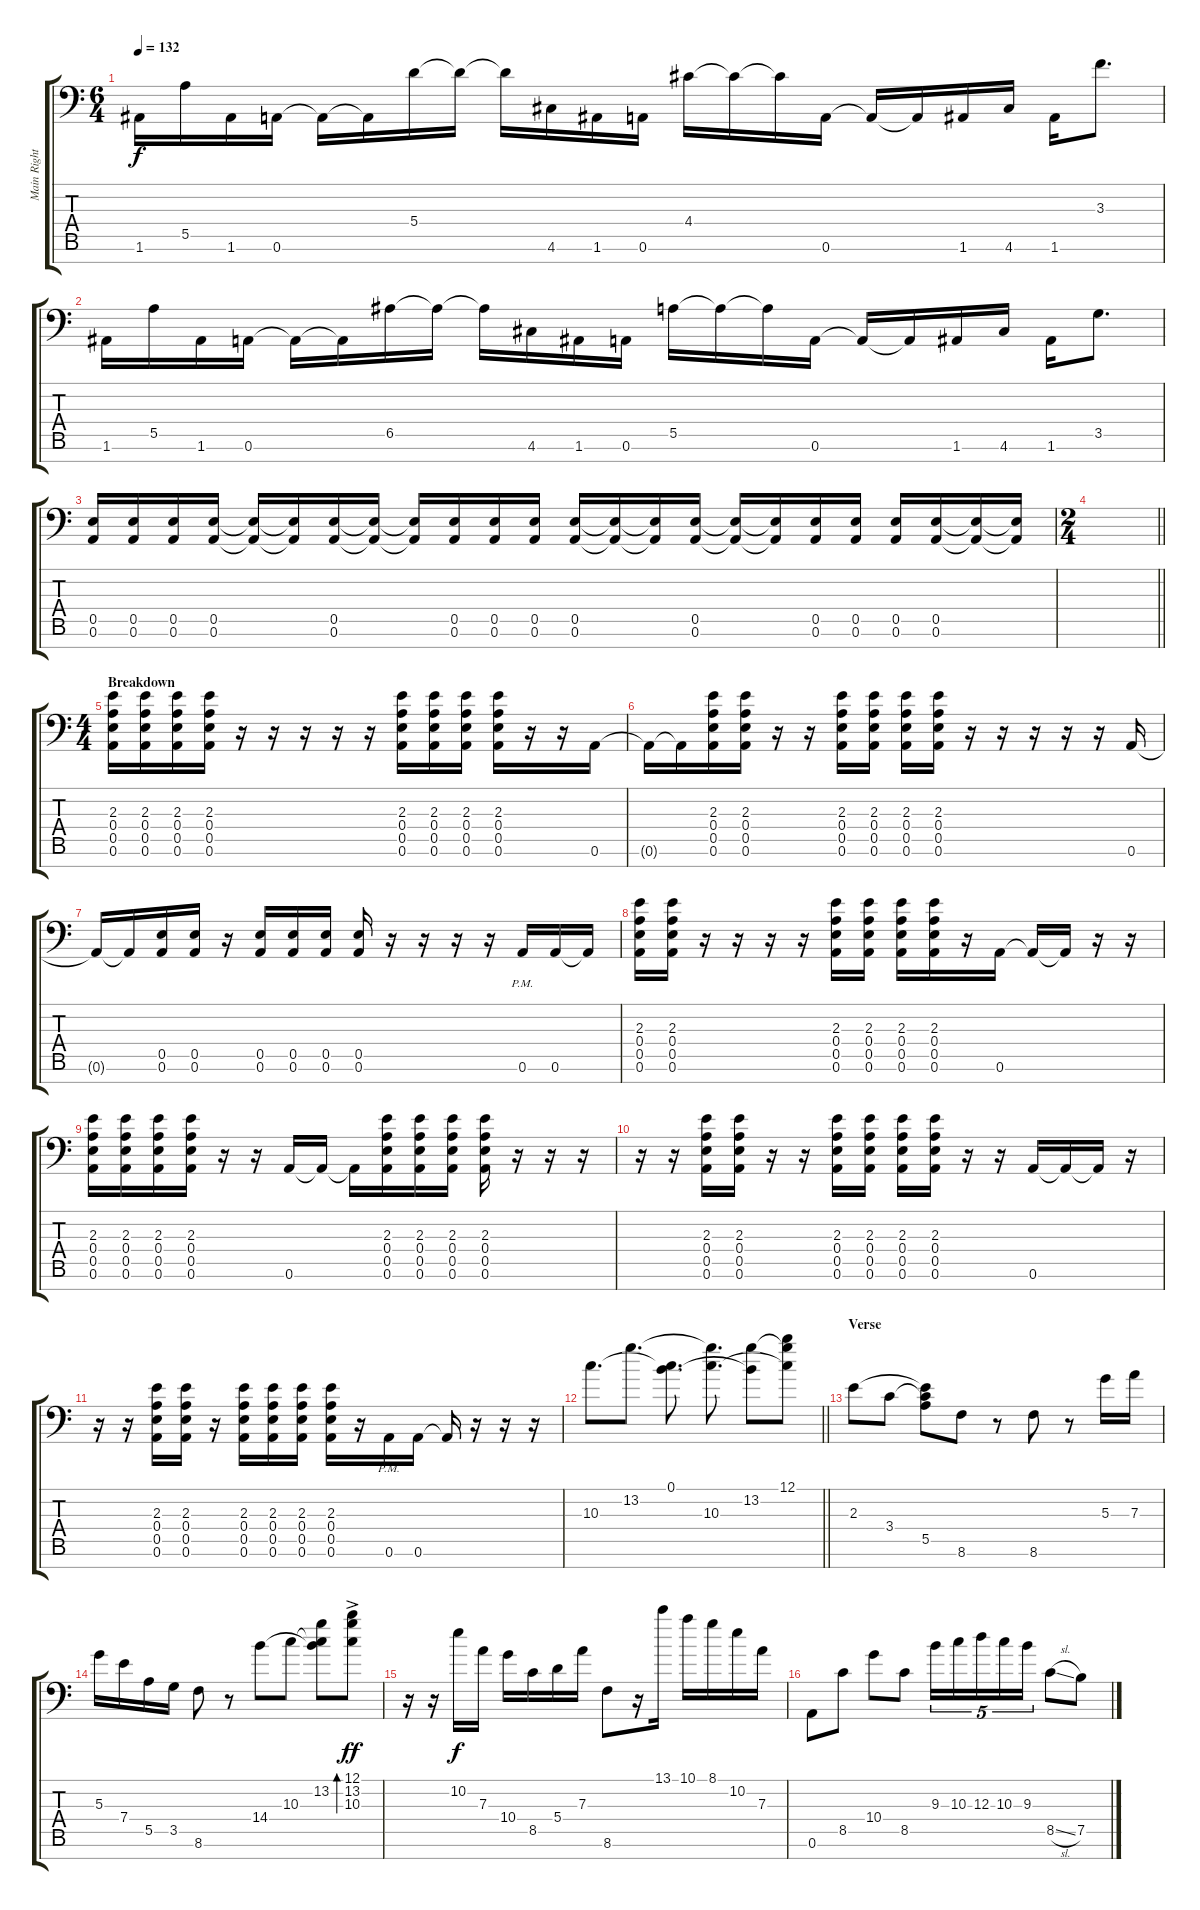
\track ("Main Right" "Main Right") {instrument distortionguitar}
\staff {score tabs}
\tuning (B3 Gb3 D3 A2 E2 A1 E1) {hide}
\ts (6 4)
\tempo 132
\clef f4
\ks c
1.6.16{dy f} 5.5.16 1.6.16 0.6.16 0.6{t}.16 0.6{t}.16 5.4.16 5.4{t}.16 5.4{t}.16 4.6.16 1.6.16 0.6.16 4.4.16 4.4{t}.16 4.4{t}.16 0.6.16 0.6{t}.16 0.6{t}.16 1.6.16 4.6.16 1.6.16 3.3.8{d} |
1.6.16 5.5.16 1.6.16 0.6.16 0.6{t}.16 0.6{t}.16 6.5.16 6.5{t}.16 6.5{t}.16 4.6.16 1.6.16 0.6.16 5.5.16 5.5{t}.16 5.5{t}.16 0.6.16 0.6{t}.16 0.6{t}.16 1.6.16 4.6.16 1.6.16 3.5.8{d} |
(0.5 0.6).16 (0.5 0.6).16 (0.5 0.6).16 (0.5 0.6).16 (0.5{t} 0.6{t}).16 (0.5{t} 0.6{t}).16 (0.5 0.6).16 (0.5{t} 0.6{t}).16 (0.5{t} 0.6{t}).16 (0.5 0.6).16 (0.5 0.6).16 (0.5 0.6).16 (0.5 0.6).16 (0.5{t} 0.6{t}).16 (0.5{t} 0.6{t}).16 (0.5 0.6).16 (0.5{t} 0.6{t}).16 (0.5{t} 0.6{t}).16 (0.5 0.6).16 (0.5 0.6).16 (0.5 0.6).16 (0.5 0.6).16 (0.5{t} 0.6{t}).16 (0.5{t} 0.6{t}).16 |
\ts (2 4)
\barLineRight lightlight
|
\ts (4 4)
\section ("" "Breakdown")
(2.3 0.4 0.5 0.6).16 (2.3 0.4 0.5 0.6).16 (2.3 0.4 0.5 0.6).16 (2.3 0.4 0.5 0.6).16 r.16 r.16 r.16 r.16 r.16 (2.3 0.4 0.5 0.6).16 (2.3 0.4 0.5 0.6).16 (2.3 0.4 0.5 0.6).16 (2.3 0.4 0.5 0.6).16 r.16 r.16 0.6.16 |
0.6{t}.16 0.6{t}.16 (2.3 0.4 0.5 0.6).16 (2.3 0.4 0.5 0.6).16 r.16 r.16 (2.3 0.4 0.5 0.6).16 (2.3 0.4 0.5 0.6).16 (2.3 0.4 0.5 0.6).16 (2.3 0.4 0.5 0.6).16 r.16 r.16 r.16 r.16 r.16 0.6.16 |
0.6{t}.16 0.6{t}.16 (0.5 0.6).16 (0.5 0.6).16 r.16 (0.5 0.6).16 (0.5 0.6).16 (0.5 0.6).16 (0.5 0.6).16 r.16 r.16 r.16 r.16 0.6{pm}.16 0.6.16 0.6{t}.16 |
(2.3 0.4 0.5 0.6).16 (2.3 0.4 0.5 0.6).16 r.16 r.16 r.16 r.16 (2.3 0.4 0.5 0.6).16 (2.3 0.4 0.5 0.6).16 (2.3 0.4 0.5 0.6).16 (2.3 0.4 0.5 0.6).16 r.16 0.6.16 0.6{t}.16 0.6{t}.16 r.16 r.16 |
(2.3 0.4 0.5 0.6).16 (2.3 0.4 0.5 0.6).16 (2.3 0.4 0.5 0.6).16 (2.3 0.4 0.5 0.6).16 r.16 r.16 0.6.16 0.6{t}.16 0.6{t}.16 (2.3 0.4 0.5 0.6).16 (2.3 0.4 0.5 0.6).16 (2.3 0.4 0.5 0.6).16 (2.3 0.4 0.5 0.6).16 r.16 r.16 r.16 |
r.16 r.16 (2.3 0.4 0.5 0.6).16 (2.3 0.4 0.5 0.6).16 r.16 r.16 (2.3 0.4 0.5 0.6).16 (2.3 0.4 0.5 0.6).16 (2.3 0.4 0.5 0.6).16 (2.3 0.4 0.5 0.6).16 r.16 r.16 0.6.16 0.6{t}.16 0.6{t}.16 r.16 |
r.16 r.16 (2.3 0.4 0.5 0.6).16 (2.3 0.4 0.5 0.6).16 r.16 (2.3 0.4 0.5 0.6).16 (2.3 0.4 0.5 0.6).16 (2.3 0.4 0.5 0.6).16 (2.3 0.4 0.5 0.6).16 r.16 0.6{pm}.16 0.6.16 0.6{t}.16 r.16 r.16 r.16 |
\barLineRight lightlight
10.3.8{d} 13.2.8{d} (0.1 10.3{t}).8{d} (13.2{t} 10.3).8{d} (0.1{t} 13.2).8 (12.1 13.2{t} 10.3{t}).8 |
\section ("" "Verse")
2.3.8 3.4.8 (2.3{t} 3.4{t} 5.5).8 8.6.8 r.8 8.6.8 r.8 5.3.16 7.3.16 |
5.3.16 7.4.16 5.5.16 3.5.16 8.6.8 r.8 14.4.8 10.3.8 (13.2 10.3{t} 14.4{t}).8 (12.1{ac} 13.2{ac} 10.3{ac}).8{bd 240 dy ff} |
r.16 r.16 10.2.16{dy f} 7.3.16 10.4.16 8.5.16 5.4.16 7.3.16 8.6.8 r.16 13.1.16 10.1.16 8.1.16 10.2.16 7.3.16 |
0.6.8 8.5.8 10.4.8 8.5.8 9.3.16{tu (5 4)} 10.3.16{tu (5 4)} 12.3.16{tu (5 4)} 10.3.16{tu (5 4)} 9.3.16{tu (5 4)} 8.5{sl}.8 7.5.8
